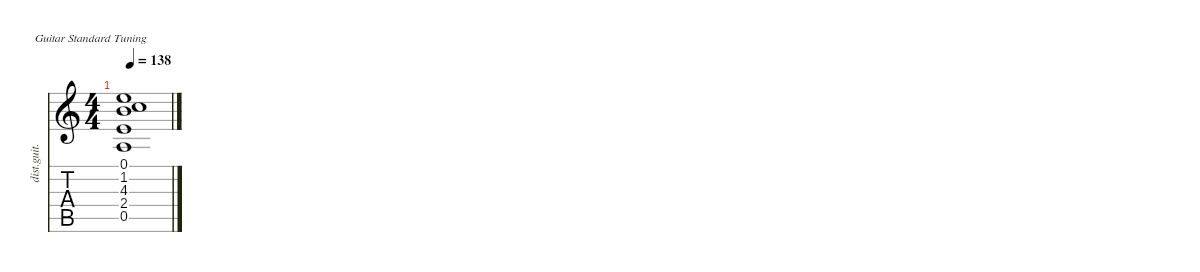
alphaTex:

\defaultSystemsLayout 4
\hideDynamics
\bracketExtendMode nobrackets
\track ("Sylvain" "dist.guit.") {instrument distortionguitar}
\staff {score tabs}
\tuning (E4 B3 G3 D3 A2 E2)
\ts (4 4)
\tempo 138
\clef g2
\ks aminor
(0.5 2.4 4.3 1.2 0.1).1{dy mf beam Up}
